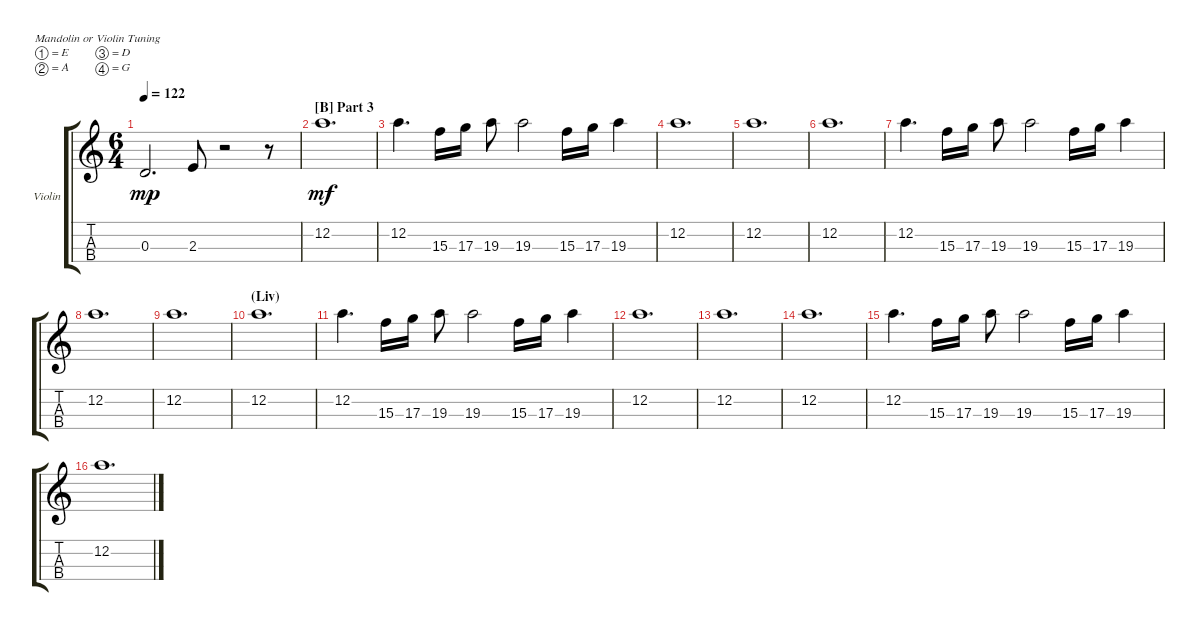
\bracketExtendMode groupsimilarinstruments
\firstSystemTrackNameOrientation horizontal
\otherSystemsTrackNameOrientation horizontal
\track ("Violin" "Violin") {instrument violin}
\staff {score tabs}
\tuning (E5 A4 D4 G3)
\ts (6 4)
\tempo 122
\clef g2
\scale
0.333333
\ks c
0.3.2{d dy mp} 2.3.8 r.2 r.8 |
\section ("B" "Part 3")
12.2.1{d dy mf} |
12.2.4{d} 15.3.16 17.3.16 19.3.8 19.3.2 15.3.16 17.3.16 19.3.4 |
12.2.1{d} |
12.2.1{d} |
12.2.1{d} |
12.2.4{d} 15.3.16 17.3.16 19.3.8 19.3.2 15.3.16 17.3.16 19.3.4 |
12.2.1{d} |
12.2.1{d} |
\section ("" "(Liv)")
12.2.1{d} |
12.2.4{d} 15.3.16 17.3.16 19.3.8 19.3.2 15.3.16 17.3.16 19.3.4 |
12.2.1{d} |
12.2.1{d} |
12.2.1{d} |
12.2.4{d} 15.3.16 17.3.16 19.3.8 19.3.2 15.3.16 17.3.16 19.3.4 |
12.2.1{d}
